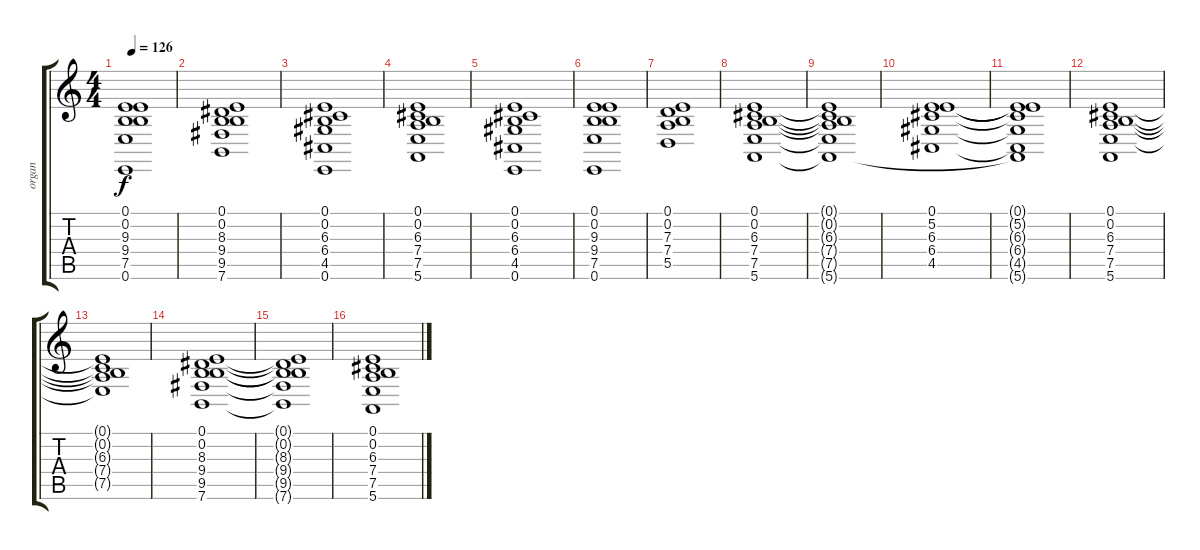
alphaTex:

\track ("organ" "organ") {instrument rockorgan}
\staff {score tabs}
\tuning (E4 B3 G3 D3 A2 E2) {hide}
\ts (4 4)
\tempo 126
\clef g2
\ks c
(0.1 0.2 9.3 9.4 7.5 0.6).1{dy f} |
(0.1 0.2 8.3 9.4 9.5 7.6).1 |
(0.1 0.2 6.3 6.4 4.5 0.6).1 |
(0.1 0.2 6.3 7.4 7.5 5.6).1 |
(0.1 0.2 6.3 6.4 4.5 0.6).1 |
(0.1 0.2 9.3 9.4 7.5 0.6).1 |
(0.1 0.2 7.3 7.4 5.5).1 |
(0.1 0.2 6.3 7.4 7.5 5.6).1 |
(0.1{t} 0.2{t} 6.3{t} 7.4{t} 7.5{t} 5.6{t}).1 |
(0.1 5.2 6.3 6.4 4.5).1 |
(0.1{t} 5.2{t} 6.3{t} 6.4{t} 4.5{t} 5.6{t}).1 |
(0.1 0.2 6.3 7.4 7.5 5.6).1 |
(0.1{t} 0.2{t} 6.3{t} 7.4{t} 7.5{t}).1 |
(0.1 0.2 8.3 9.4 9.5 7.6).1 |
(0.1{t} 0.2{t} 8.3{t} 9.4{t} 9.5{t} 7.6{t}).1 |
(0.1 0.2 6.3 7.4 7.5 5.6).1
